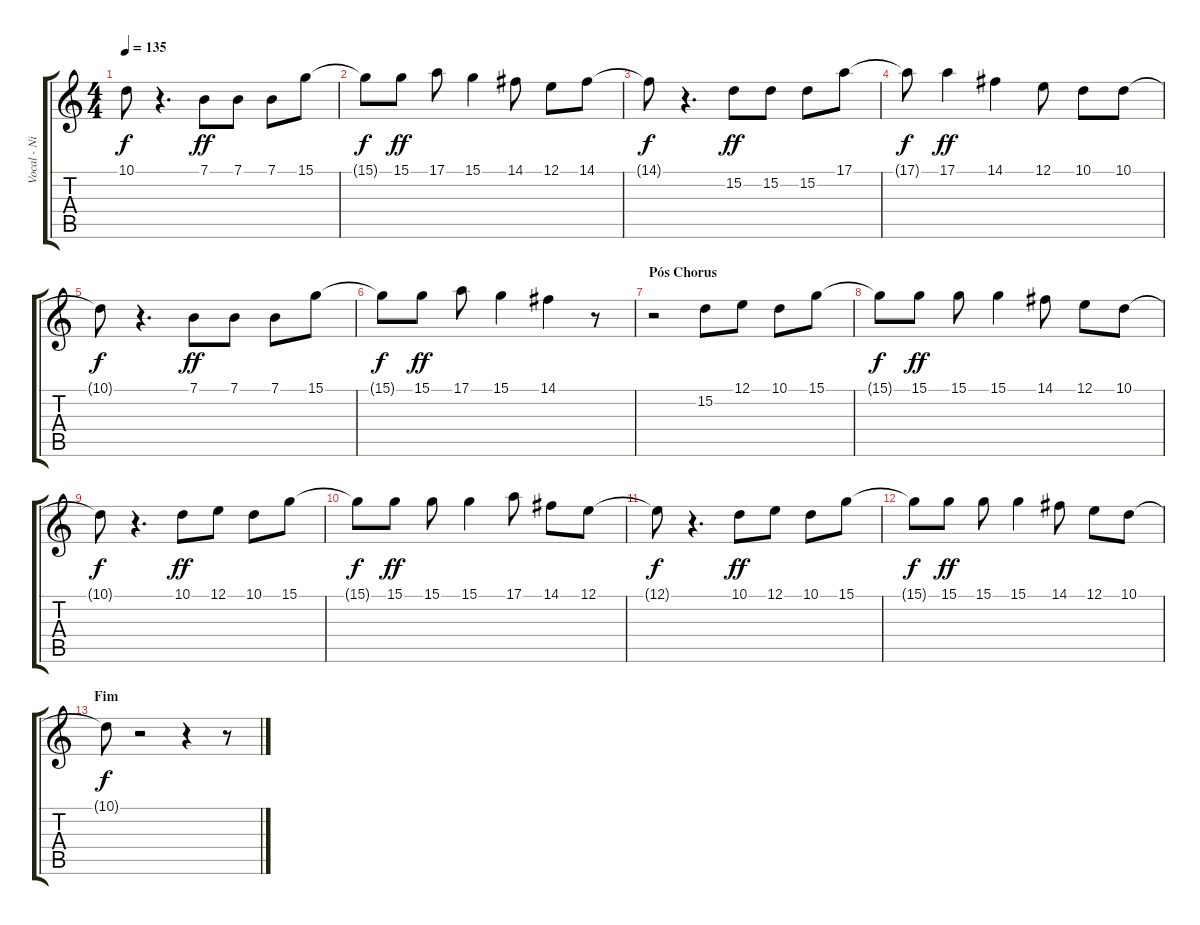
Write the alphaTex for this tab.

\track ("Vocal - Nikola" "Vocal - Ni") {instrument flute}
\staff {score tabs}
\tuning (E4 B3 G3 D3 A2 E2) {hide}
\ts (4 4)
\tempo 135
\clef g2
\ks c
10.1{t}.8{dy f} r.4{d} 7.1.8{dy ff} 7.1.8 7.1.8 15.1.8 |
15.1{t}.8{dy f} 15.1.8{dy ff} 17.1.8 15.1.4 14.1.8 12.1.8 14.1.8 |
14.1{t}.8{dy f} r.4{d} 15.2.8{dy ff} 15.2.8 15.2.8 17.1.8 |
17.1{t}.8{dy f} 17.1.4{dy ff} 14.1.4 12.1.8 10.1.8 10.1.8 |
10.1{t}.8{dy f} r.4{d} 7.1.8{dy ff} 7.1.8 7.1.8 15.1.8 |
15.1{t}.8{dy f} 15.1.8{dy ff} 17.1.8 15.1.4 14.1.4 r.8 |
\section ("" "Pós Chorus")
r.2 15.2.8 12.1.8 10.1.8 15.1.8 |
15.1{t}.8{dy f} 15.1.8{dy ff} 15.1.8 15.1.4 14.1.8 12.1.8 10.1.8 |
10.1{t}.8{dy f} r.4{d} 10.1.8{dy ff} 12.1.8 10.1.8 15.1.8 |
15.1{t}.8{dy f} 15.1.8{dy ff} 15.1.8 15.1.4 17.1.8 14.1.8 12.1.8 |
12.1{t}.8{dy f} r.4{d} 10.1.8{dy ff} 12.1.8 10.1.8 15.1.8 |
15.1{t}.8{dy f} 15.1.8{dy ff} 15.1.8 15.1.4 14.1.8 12.1.8 10.1.8 |
\section ("" "Fim")
10.1{t}.8{dy f} r.2 r.4 r.8
